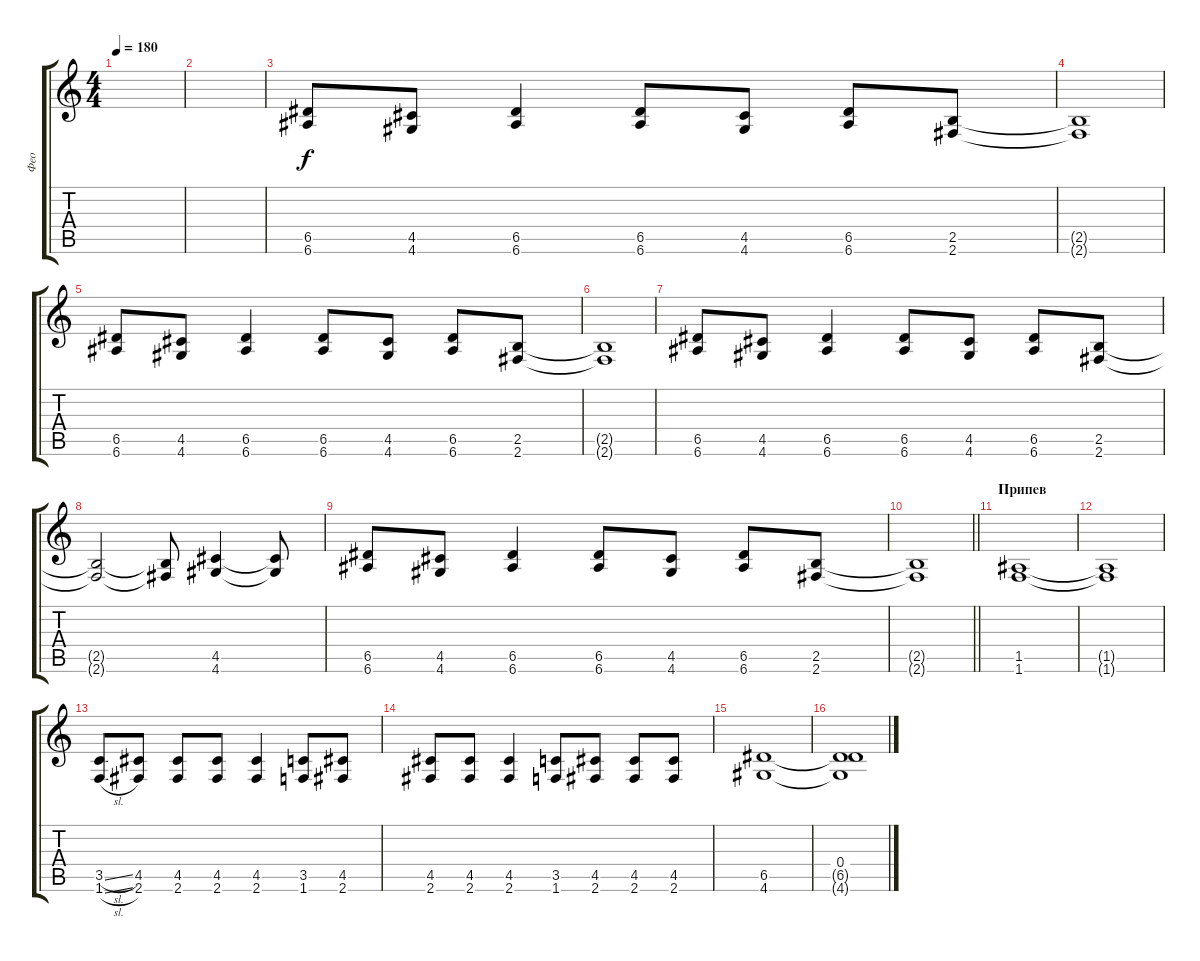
\track ("Фео" "Фео") {instrument distortionguitar}
\staff {score tabs}
\tuning (E4 B3 G3 D3 A2 E2) {hide}
\ts (4 4)
\tempo 180
\clef g2
\ks c
|
|
(6.5 6.6).8 (4.5 4.6).8 (6.5 6.6).4 (6.5 6.6).8 (4.5 4.6).8 (6.5 6.6).8 (2.5 2.6).8 |
(2.5{t} 2.6{t}).1 |
(6.5 6.6).8 (4.5 4.6).8 (6.5 6.6).4 (6.5 6.6).8 (4.5 4.6).8 (6.5 6.6).8 (2.5 2.6).8 |
(2.5{t} 2.6{t}).1 |
(6.5 6.6).8 (4.5 4.6).8 (6.5 6.6).4 (6.5 6.6).8 (4.5 4.6).8 (6.5 6.6).8 (2.5 2.6).8 |
(2.5{t} 2.6{t}).2 (2.5{t} 2.6{t}).8 (4.5 4.6).4 (4.5{t} 4.6{t}).8 |
(6.5 6.6).8 (4.5 4.6).8 (6.5 6.6).4 (6.5 6.6).8 (4.5 4.6).8 (6.5 6.6).8 (2.5 2.6).8 |
\barLineRight lightlight
(2.5{t} 2.6{t}).1 |
\section ("" "Припев")
(1.5 1.6).1 |
(1.5{t} 1.6{t}).1 |
(3.5{sl} 1.6{sl}).8 (4.5 2.6).8 (4.5 2.6).8 (4.5 2.6).8 (4.5 2.6).4 (3.5 1.6).8 (4.5 2.6).8 |
(4.5 2.6).8 (4.5 2.6).8 (4.5 2.6).4 (3.5 1.6).8 (4.5 2.6).8 (4.5 2.6).8 (4.5 2.6).8 |
(6.5 4.6).1 |
(0.4 6.5{t} 4.6{t}).1
